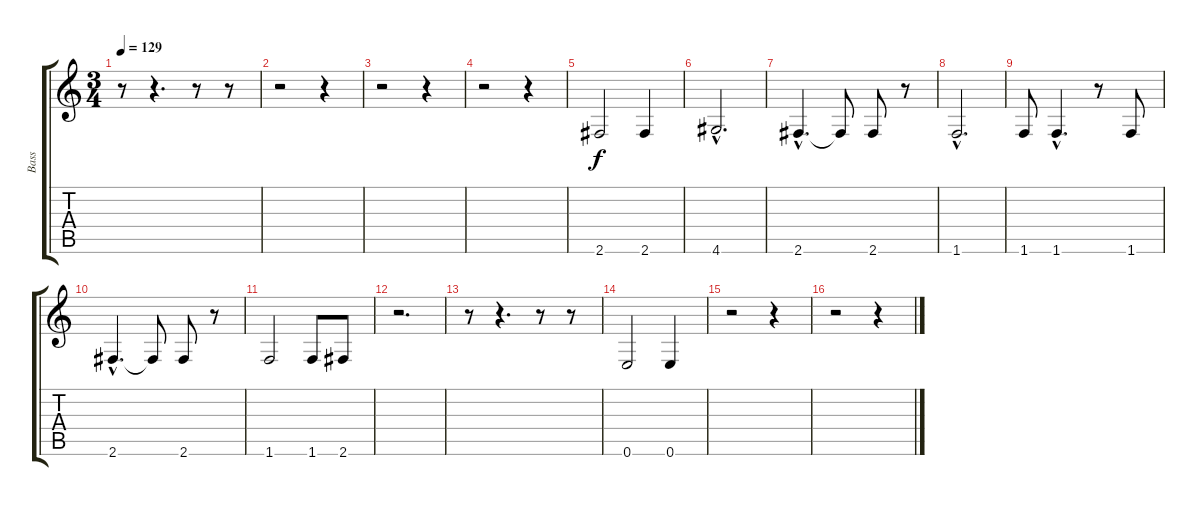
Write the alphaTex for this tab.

\track ("Bass" "Bass") {instrument electricbassfinger}
\staff {score tabs}
\tuning (E4 B3 G3 D3 A2 E2) {hide}
\ts (3 4)
\tempo 129
\clef g2
\ks c
r.8{dy f} r.4{d} r.8 r.8 |
r.2 r.4 |
r.2 r.4 |
r.2 r.4 |
2.6.2 2.6.4 |
4.6{hac}.2{d} |
2.6{hac}.4{d} 2.6{t}.8 2.6.8 r.8 |
1.6{hac}.2{d} |
1.6.8 1.6{hac}.4{d} r.8 1.6.8 |
2.6{hac}.4{d} 2.6{t}.8 2.6.8 r.8 |
1.6.2 1.6.8 2.6.8 |
r.2{d} |
r.8 r.4{d} r.8 r.8 |
0.6.2 0.6.4 |
r.2 r.4 |
r.2 r.4
